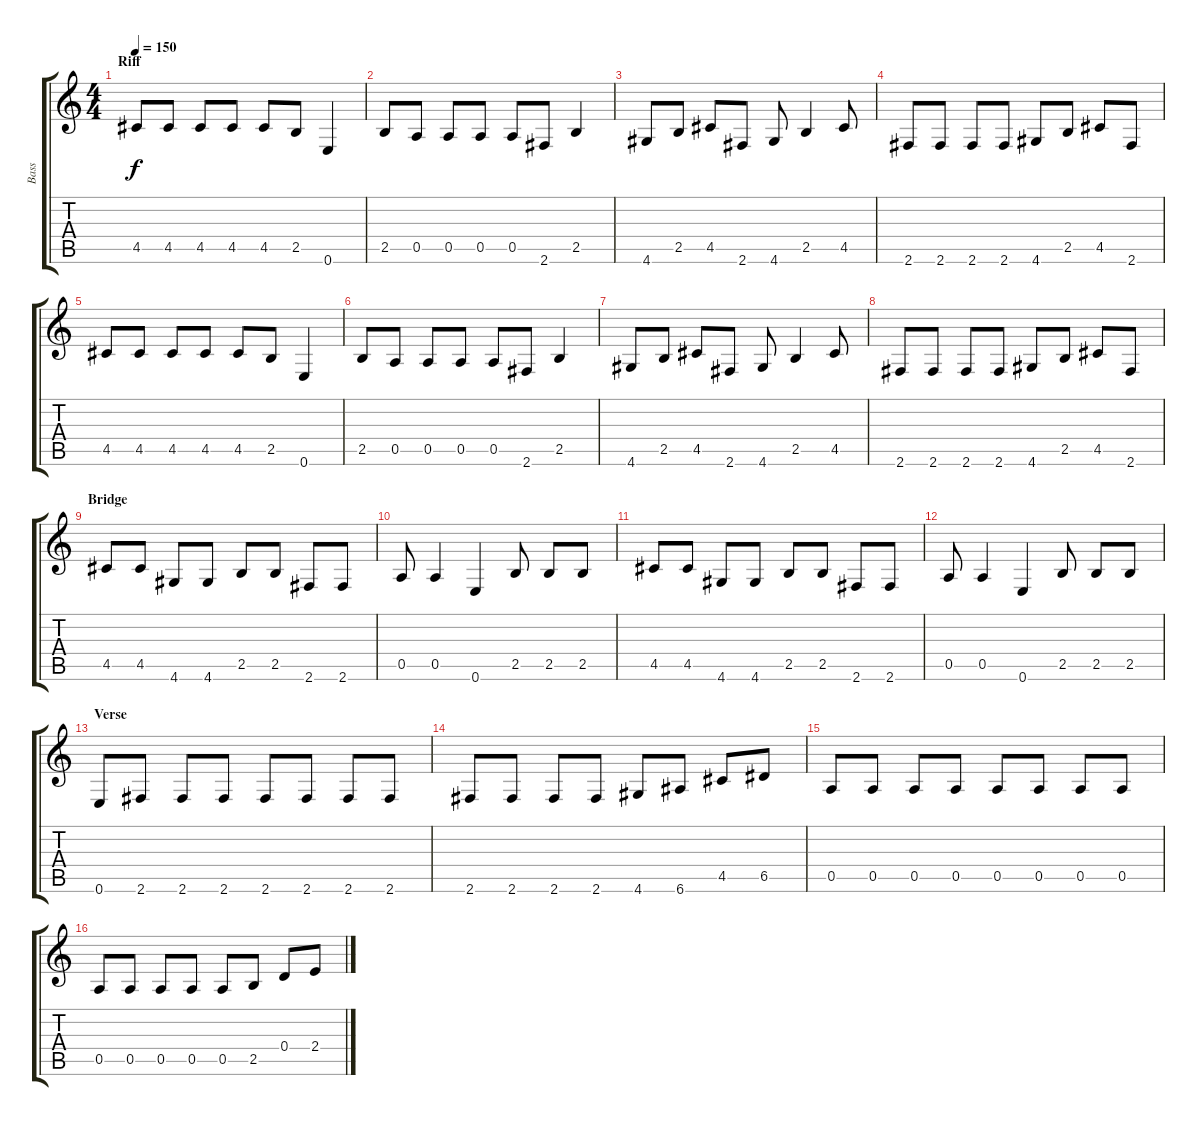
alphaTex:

\track ("Bass" "Bass") {instrument electricbasspick}
\staff {score tabs}
\tuning (E4 B3 G3 D3 A2 E2) {hide}
\ts (4 4)
\section ("" "Riff")
\tempo 150
\clef g2
\ks c
4.5.8{dy f} 4.5.8 4.5.8 4.5.8 4.5.8 2.5.8 0.6.4 |
2.5.8 0.5.8 0.5.8 0.5.8 0.5.8 2.6.8 2.5.4 |
4.6.8 2.5.8 4.5.8 2.6.8 4.6.8 2.5.4 4.5.8 |
2.6.8 2.6.8 2.6.8 2.6.8 4.6.8 2.5.8 4.5.8 2.6.8 |
\section ("" "")
4.5.8 4.5.8 4.5.8 4.5.8 4.5.8 2.5.8 0.6.4 |
2.5.8 0.5.8 0.5.8 0.5.8 0.5.8 2.6.8 2.5.4 |
4.6.8 2.5.8 4.5.8 2.6.8 4.6.8 2.5.4 4.5.8 |
2.6.8 2.6.8 2.6.8 2.6.8 4.6.8 2.5.8 4.5.8 2.6.8 |
\section ("" "Bridge")
4.5.8 4.5.8 4.6.8 4.6.8 2.5.8 2.5.8 2.6.8 2.6.8 |
0.5.8 0.5.4 0.6.4 2.5.8 2.5.8 2.5.8 |
\section ("" "")
4.5.8 4.5.8 4.6.8 4.6.8 2.5.8 2.5.8 2.6.8 2.6.8 |
0.5.8 0.5.4 0.6.4 2.5.8 2.5.8 2.5.8 |
\section ("" "Verse")
0.6.8 2.6.8 2.6.8 2.6.8 2.6.8 2.6.8 2.6.8 2.6.8 |
2.6.8 2.6.8 2.6.8 2.6.8 4.6.8 6.6.8 4.5.8 6.5.8 |
0.5.8 0.5.8 0.5.8 0.5.8 0.5.8 0.5.8 0.5.8 0.5.8 |
0.5.8 0.5.8 0.5.8 0.5.8 0.5.8 2.5.8 0.4.8 2.4.8
